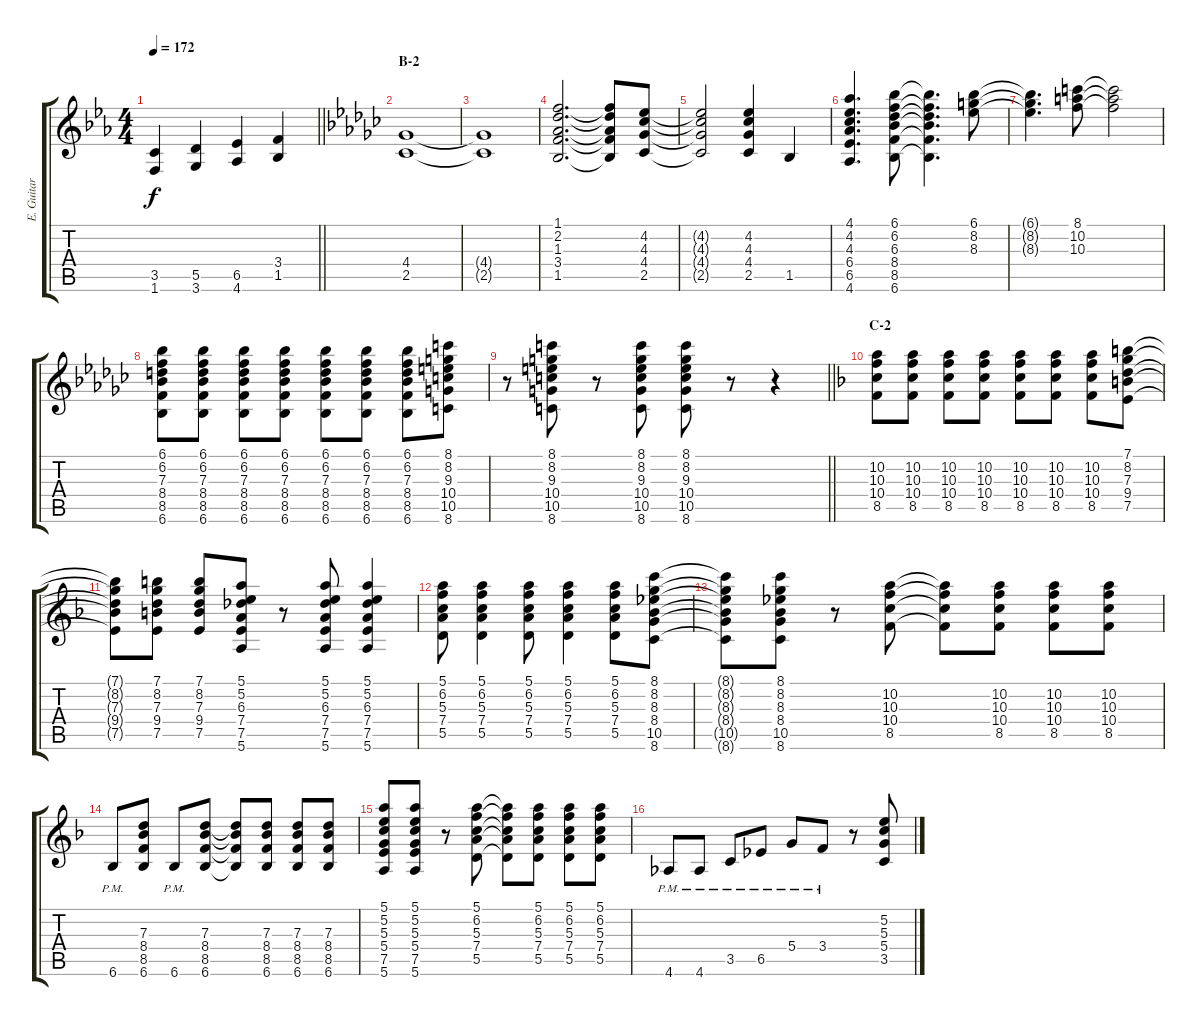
\track ("E. Guitar I" "E. Guitar ") {instrument overdrivenguitar}
\staff {score tabs}
\tuning (E4 B3 G3 D3 A2 E2) {hide}
\ts (4 4)
\tempo 172
\clef g2
\barLineRight lightlight
\ks eb
(3.5 1.6).4{dy f} (5.5 3.6).4 (6.5 4.6).4 (3.4 1.5).4 |
\section ("" "B-2")
\ks gb
(4.4 2.5).1 |
(4.4{t} 2.5{t}).1 |
(1.1 2.2 1.3 3.4 1.5).2{d} (1.1{t} 2.2{t} 1.3{t} 3.4{t} 1.5{t}).8 (4.2 4.3 4.4 2.5).8 |
(4.2{t} 4.3{t} 4.4{t} 2.5{t}).2 (4.2 4.3 4.4 2.5).4 1.5.4 |
(4.1 4.2 4.3 6.4 6.5 4.6).4{d} (6.1 6.2 6.3 8.4 8.5 6.6).8 (6.1{t} 6.2{t} 6.3{t} 8.4{t} 8.5{t} 6.6{t}).4{d} (6.1 8.2 8.3).8 |
(6.1{t} 8.2{t} 8.3{t}).4{d} (8.1 10.2 10.3).8 (8.1{t} 10.2{t} 10.3{t}).2 |
(6.1 6.2 7.3 8.4 8.5 6.6).8 (6.1 6.2 7.3 8.4 8.5 6.6).8 (6.1 6.2 7.3 8.4 8.5 6.6).8 (6.1 6.2 7.3 8.4 8.5 6.6).8 (6.1 6.2 7.3 8.4 8.5 6.6).8 (6.1 6.2 7.3 8.4 8.5 6.6).8 (6.1 6.2 7.3 8.4 8.5 6.6).8 (8.1 8.2 9.3 10.4 10.5 8.6).8 |
\barLineRight lightlight
r.8 (8.1 8.2 9.3 10.4 10.5 8.6).8 r.8 (8.1 8.2 9.3 10.4 10.5 8.6).8 (8.1 8.2 9.3 10.4 10.5 8.6).8 r.8 r.4 |
\section ("" "C-2")
\ks f
(10.2 10.3 10.4 8.5).8 (10.2 10.3 10.4 8.5).8 (10.2 10.3 10.4 8.5).8 (10.2 10.3 10.4 8.5).8 (10.2 10.3 10.4 8.5).8 (10.2 10.3 10.4 8.5).8 (10.2 10.3 10.4 8.5).8 (7.1 8.2 7.3 9.4 7.5).8 |
(7.1{t} 8.2{t} 7.3{t} 9.4{t} 7.5{t}).8 (7.1 8.2 7.3 9.4 7.5).8 (7.1 8.2 7.3 9.4 7.5).8 (5.1 5.2 6.3 7.4 7.5 5.6).8 r.8 (5.1 5.2 6.3 7.4 7.5 5.6).8 (5.1 5.2 6.3 7.4 7.5 5.6).4 |
(5.1 6.2 5.3 7.4 5.5).8 (5.1 6.2 5.3 7.4 5.5).4 (5.1 6.2 5.3 7.4 5.5).8 (5.1 6.2 5.3 7.4 5.5).4 (5.1 6.2 5.3 7.4 5.5).8 (8.1 8.2 8.3 8.4 10.5 8.6).8 |
(8.1{t} 8.2{t} 8.3{t} 8.4{t} 10.5{t} 8.6{t}).8 (8.1 8.2 8.3 8.4 10.5 8.6).8 r.8 (10.2 10.3 10.4 8.5).8 (10.2{t} 10.3{t} 10.4{t} 8.5{t}).8 (10.2 10.3 10.4 8.5).8 (10.2 10.3 10.4 8.5).8 (10.2 10.3 10.4 8.5).8 |
6.6{pm}.8 (7.3 8.4 8.5 6.6).8 6.6{pm}.8 (7.3 8.4 8.5 6.6).8 (7.3{t} 8.4{t} 8.5{t} 6.6{t}).8 (7.3 8.4 8.5 6.6).8 (7.3 8.4 8.5 6.6).8 (7.3 8.4 8.5 6.6).8 |
(5.1 5.2 5.3 5.4 7.5 5.6).8 (5.1 5.2 5.3 5.4 7.5 5.6).8 r.8 (5.1 6.2 5.3 7.4 5.5).8 (5.1{t} 6.2{t} 5.3{t} 7.4{t} 5.5{t}).8 (5.1 6.2 5.3 7.4 5.5).8 (5.1 6.2 5.3 7.4 5.5).8 (5.1 6.2 5.3 7.4 5.5).8 |
4.6{pm}.8 4.6{pm}.8 3.5{pm}.8 6.5{pm}.8 5.4{pm}.8 3.4{pm}.8 r.8 (5.2 5.3 5.4 3.5).8
